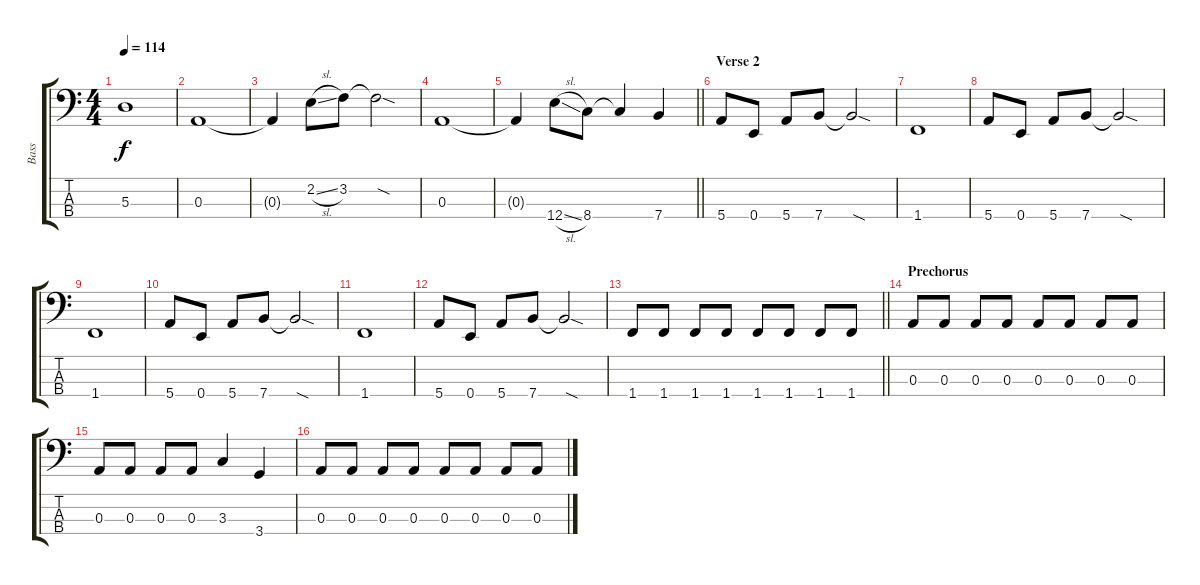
\track ("Bass" "Bass") {instrument electricbasspick}
\staff {score tabs}
\tuning (G2 D2 A1 E1) {hide}
\ts (4 4)
\tempo 114
\clef f4
\ks aminor
5.3{t}.1{dy f} |
\ks c
0.3.1 |
0.3{t}.4 2.2{sl}.8 3.2.8 3.2{sod t}.2 |
0.3.1 |
\barLineRight lightlight
0.3{t}.4 12.4{sl}.8 8.4.8 8.4{t}.4 7.4.4 |
\section ("" "Verse 2")
5.4.8 0.4.8 5.4.8 7.4.8 7.4{sod t}.2 |
1.4.1 |
5.4.8 0.4.8 5.4.8 7.4.8 7.4{sod t}.2 |
1.4.1 |
5.4.8 0.4.8 5.4.8 7.4.8 7.4{sod t}.2 |
1.4.1 |
5.4.8 0.4.8 5.4.8 7.4.8 7.4{sod t}.2 |
\barLineRight lightlight
1.4.8 1.4.8 1.4.8 1.4.8 1.4.8 1.4.8 1.4.8 1.4.8 |
\section ("" "Prechorus")
0.3.8 0.3.8 0.3.8 0.3.8 0.3.8 0.3.8 0.3.8 0.3.8 |
0.3.8 0.3.8 0.3.8 0.3.8 3.3.4 3.4.4 |
0.3.8 0.3.8 0.3.8 0.3.8 0.3.8 0.3.8 0.3.8 0.3.8
